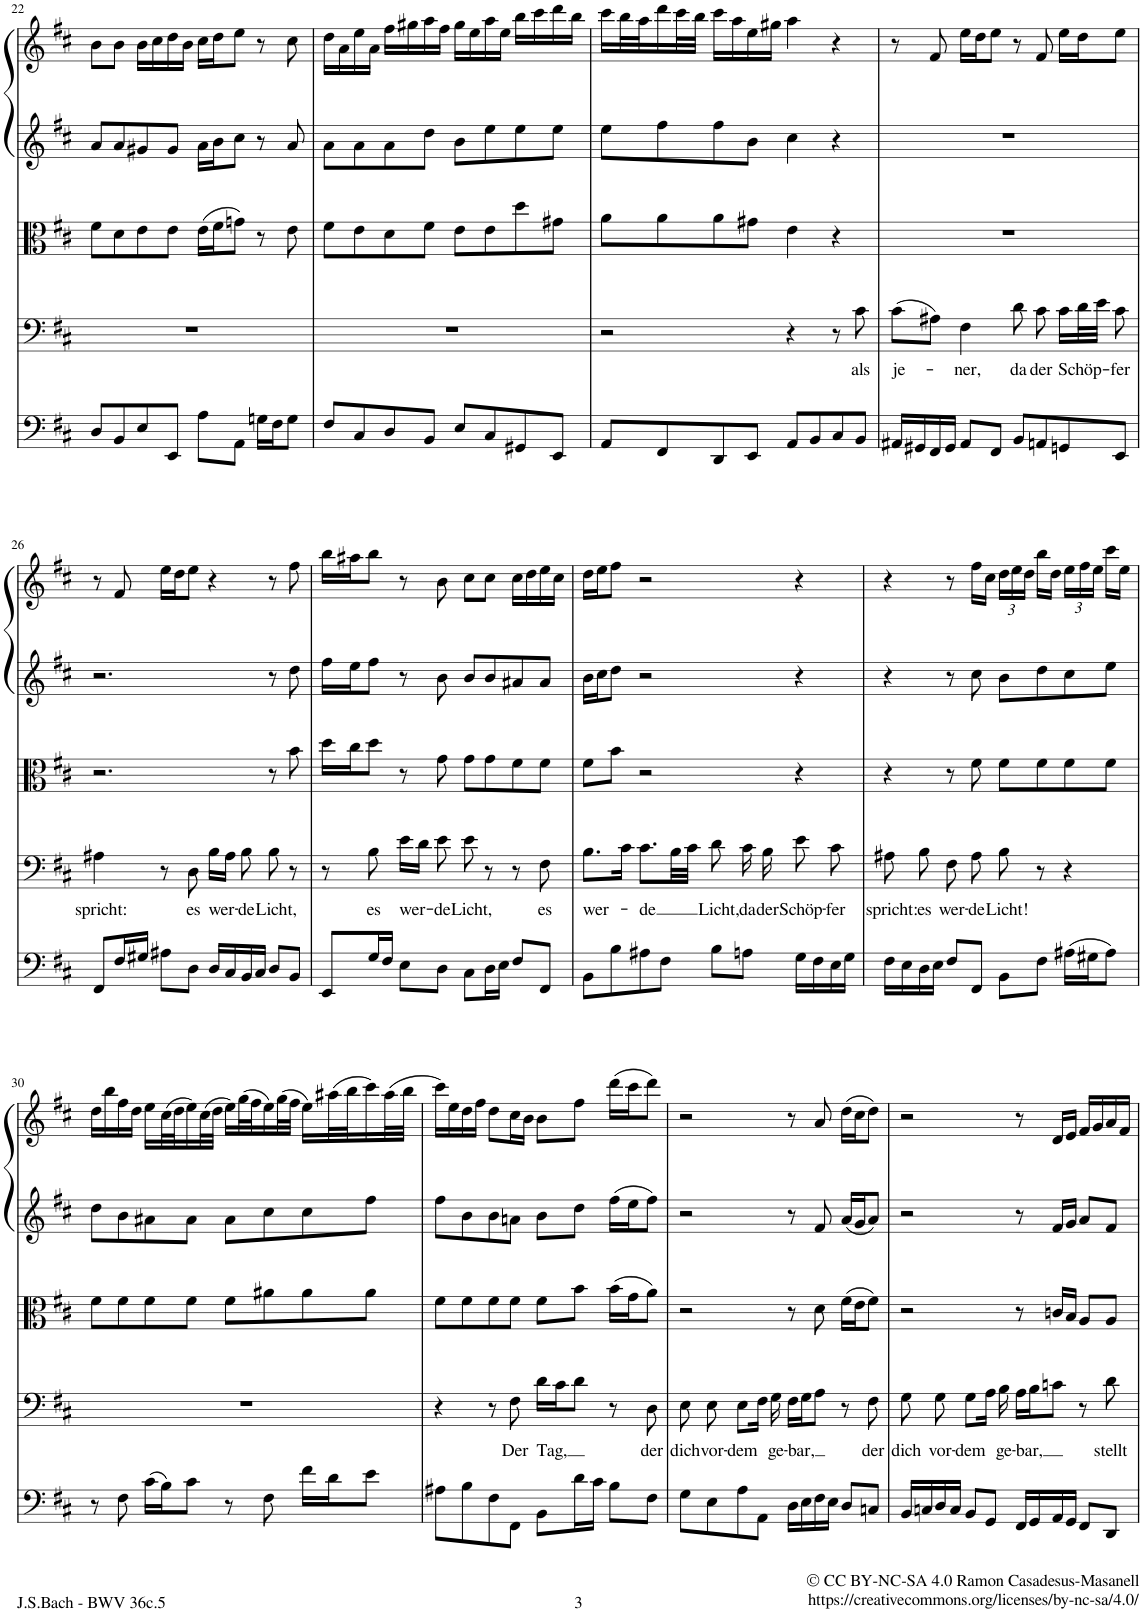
**kern	**kern	**text	**kern	**kern	**kern
*part5	*part4	*part4	*part3	*part2	*part1
*staff5	*staff4	*staff4	*staff3	*staff2	*staff1
*I"Organo e  Continuo.	*I"Basso.	*	*I"Viola.	*I"Violino II.	*I"Violino I.
*	*	*	*I'Vla	*I'Vln	*I'Vln
!!LO:PB:g=z
*clefF4	*clefF4	*	*clefC3	*clefG2	*clefG2
*k[f#c#]	*k[f#c#]	*	*k[f#c#]	*k[f#c#]	*k[f#c#]
*D:	*D:	*	*D:	*D:	*D:
*M2/2	*M2/2	*	*M2/2	*M2/2	*M2/2
*met(c|)	*met(c|)	*	*met(c|)	*met(c|)	*met(c|)
=22	=22	=22	=22	=22	=22
8D/L	1r	.	8f#\L	8a/L	8b\L
8BB/	.	.	8d\	8a/	8b\J
8E/	.	.	8e\	8g#X/	16b\LL
.	.	.	.	.	16cc#\
8EE/J	.	.	8e\J	8g#/J	16dd\
.	.	.	.	.	16b\JJ
8A\L	.	.	(16e\LL	16a\LL	16cc#\LL
.	.	.	16f#\J	16b\J	16dd\J
8AA\J	.	.	8gn\J)	8cc#\J	8ee\J
16Gn\LL	.	.	8r	8r	8r
16F#\J	.	.	.	.	.
8G\J	.	.	8e\	8a/	8cc#\
=23	=23	=23	=23	=23	=23
8F#/L	1r	.	8f#\L	8a\L	16dd\LL
.	.	.	.	.	16a\
8C#/	.	.	8e\	8a\	16ee\
.	.	.	.	.	16a\JJ
8D/	.	.	8d\	8a\	16ff#\LL
.	.	.	.	.	16gg#X\
8BB/J	.	.	8f#\J	8dd\J	16aa\
.	.	.	.	.	16ff#\JJ
8E/L	.	.	8e\L	8b\L	16gg#\LL
.	.	.	.	.	16ee\
8C#/	.	.	8e\	8ee\	16aa\
.	.	.	.	.	16ee\JJ
8GG#X/	.	.	8dd\	8ee\	16bb\LL
.	.	.	.	.	16ccc#\
8EE/J	.	.	8g#X\J	8ee\J	16ddd\
.	.	.	.	.	16bb\JJ
=24	=24	=24	=24	=24	=24
8AA/L	2r	.	8a\L	8ee\L	16ccc#\LL
.	.	.	.	.	32bb\L
.	.	.	.	.	32aa\J
8FF#/	.	.	8a\	8ff#\	16ddd\
.	.	.	.	.	32ccc#\L
.	.	.	.	.	32bb\JJJ
8DD/	.	.	8a\	8ff#\	16ccc#\LL
.	.	.	.	.	16aa\
8EE/J	.	.	8g#X\J	8b\J	16ee\
.	.	.	.	.	16gg#X\JJ
8AA/L	4r	.	4e\	4cc#\	4aa\
8BB/	.	.	.	.	.
8C#/	8r	.	4r	4r	4r
!	!	!LO:LY:b	!	!	!
8BB/J	8c#\	als	.	.	.
=25	=25	=25	=25	=25	=25
!	!	!LO:LY:b	!	!	!
16AA#X/LL	(8c#\L	je-	1r	1r	8r
16GG#X/	.	.	.	.	.
16FF#/	8A#X\J)	.	.	.	8f#/
16GG#/JJ	.	.	.	.	.
!	!	!LO:LY:b	!	!	!
8AA#/L	4F#\	-ner,	.	.	16ee\LL
.	.	.	.	.	16dd\J
8FF#/J	.	.	.	.	8ee\J
!	!	!LO:LY:b	!	!	!
8BB/L	8d\	da	.	.	8r
!	!	!LO:LY:b	!	!	!
8AAn/	8c#\	der	.	.	8f#/
!	!	!LO:LY:b	!	!	!
8GGn/	16c#\LL	Schöp-	.	.	16ee\LL
.	32d\L	.	.	.	16dd\J
.	32e\JJJ	.	.	.	.
!	!	!LO:LY:b	!	!	!
8EE/J	8c#\	-fer	.	.	8ee\J
!!LO:LB:g=z
=26	=26	=26	=26	=26	=26
!	!	!LO:LY:b	!	!	!
8FF#/L	4A#X\	spricht:	2.r	2.r	8r
16F#/L	.	.	.	.	8f#/
16G#X/JJ	.	.	.	.	.
8A#X\L	8r	.	.	.	16ee\LL
.	.	.	.	.	16dd\J
!	!	!LO:LY:b	!	!	!
8D\J	8D\	es	.	.	8ee\J
!	!	!LO:LY:b	!	!	!
16D/LL	16B\LL	wer-	.	.	4r
16C#/	16A#\JJ	.	.	.	.
!	!	!LO:LY:b	!	!	!
16BB/	8B\	-de	.	.	.
16C#/JJ	.	.	.	.	.
!	!	!LO:LY:b	!	!	!
8D/L	8B\	Licht,	8r	8r	8r
8BB/J	8r	.	8b\	8dd\	8ff#\
=27	=27	=27	=27	=27	=27
8EE/L	8r	.	16dd\LL	16ff#\LL	16bb\LL
.	.	.	16cc#\J	16ee\J	16aa#X\J
!	!	!LO:LY:b	!	!	!
16G/L	8B\	es	8dd\J	8ff#\J	8bb\J
16F#/JJ	.	.	.	.	.
!	!	!LO:LY:b	!	!	!
8E\L	16e\LL	wer-	8r	8r	8r
.	16d\JJ	.	.	.	.
!	!	!LO:LY:b	!	!	!
8D\J	8e\	-de	8g\	8b\	8b\
!	!	!LO:LY:b	!	!	!
8C#\L	8e\	Licht,	8g\L	8b/L	8cc#\L
16D\L	8r	.	8g\	8b/	8cc#\J
16E\JJ	.	.	.	.	.
8F#/L	8r	.	8f#\	8a#X/	16cc#\LL
.	.	.	.	.	16dd\
!	!	!LO:LY:b	!	!	!
8FF#/J	8F#\	es	8f#\J	8a#/J	16ee\
.	.	.	.	.	16cc#\JJ
=28	=28	=28	=28	=28	=28
!	!	!LO:LY:b	!	!	!
8BB\L	8.B\L	wer-	8f#\L	16b\LL	16dd\LL
.	.	.	.	16cc#\J	16ee\J
8B\	.	.	8b\J	8dd\J	8ff#\J
.	16c#\Jk	.	.	.	.
!	!	!LO:LY:b	!	!	!
8A#X\	8.c#\L	-de	2r	2r	2r
8F#\J	.	.	.	.	.
.	32B\LL	.	.	.	.
.	32c#\JJJ	.	.	.	.
!	!	!LO:LY:b	!	!	!
8B\L	8d\	Licht,	.	.	.
!	!	!LO:LY:b	!	!	!
8An\J	16c#\	da	.	.	.
!	!	!LO:LY:b	!	!	!
.	16B\	der	.	.	.
!	!	!LO:LY:b	!	!	!
16G\LL	8e\	Schöp-	4r	4r	4r
16F#\	.	.	.	.	.
!	!	!LO:LY:b	!	!	!
16E\	8c#\	-fer	.	.	.
16G\JJ	.	.	.	.	.
=29	=29	=29	=29	=29	=29
!	!	!LO:LY:b	!	!	!
16F#\LL	8A#X\	spricht:	4r	4r	4r
16E\	.	.	.	.	.
!	!	!LO:LY:b	!	!	!
16D\	8B\	es	.	.	.
16E\JJ	.	.	.	.	.
!	!	!LO:LY:b	!	!	!
8F#/L	8F#\	wer-	8r	8r	8r
!	!	!LO:LY:b	!	!	!
8FF#/J	8A#\	-de	8f#\	8cc#\	16ff#\LL
.	.	.	.	.	16cc#\JJ
!	!	!LO:LY:b	!	!	!
*	*	*	*	*	*Xbrackettup
8BB\L	8B\	Licht!	8f#\L	8b\L	24dd\LL
.	.	.	.	.	24ee\
.	.	.	.	.	24dd\JJ
8F#\J	8r	.	8f#\	8dd\	16bb\LL
.	.	.	.	.	16dd\JJ
(16A#X\LL	4r	.	8f#\	8cc#\	24ee\LL
.	.	.	.	.	24ff#\
16G#X\J	.	.	.	.	.
.	.	.	.	.	24ee\JJ
8A#\J)	.	.	8f#\J	8ee\J	16ccc#\LL
.	.	.	.	.	16ee\JJ
!!LO:LB:g=z
=30	=30	=30	=30	=30	=30
8r	1r	.	8f#\L	8dd\L	16dd\LL
.	.	.	.	.	16bb\
8F#\	.	.	8f#\	8b\	16ff#\
.	.	.	.	.	16dd\JJ
(16c#\LL	.	.	8f#\	8a#X\	16ee\LL
16B\J)	.	.	.	.	(32cc#\L
.	.	.	.	.	32dd\J
8c#\J	.	.	8f#\J	8a#\J	16ee\)
.	.	.	.	.	(32cc#\L
.	.	.	.	.	32dd\JJJ
8r	.	.	8f#\L	8a#\L	16ee\LL)
.	.	.	.	.	(32gg\L
.	.	.	.	.	32ff#\J
8F#\	.	.	8a#X\	8cc#\	16ee\)
.	.	.	.	.	(32gg\L
.	.	.	.	.	32ff#\JJJ
16f#\LL	.	.	8a#\	8cc#\	16ee\LL)
16d\J	.	.	.	.	(32aa#X\L
.	.	.	.	.	32bb\J
8e\J	.	.	8a#\J	8ff#\J	16ccc#\)
.	.	.	.	.	(32aa#\L
.	.	.	.	.	32bb\JJJ
=31	=31	=31	=31	=31	=31
8A#X\L	4r	.	8f#\L	8ff#\L	16ccc#\LL)
.	.	.	.	.	16ee\
8B\	.	.	8f#\	8b\	16dd\
.	.	.	.	.	16ff#\JJ
8F#\	8r	.	8f#\	8b\	8dd\L
!	!	!LO:LY:b	!	!	!
8FF#\J	8F#\	Der	8f#\J	8an\J	16cc#\L
.	.	.	.	.	16b\JJ
!	!	!LO:LY:b	!	!	!
8BB\L	16d\LL	Tag,	8f#\L	8b\L	8b\L
.	16c#\J	.	.	.	.
16d\L	8d\J	.	8b\J	8dd\J	8ff#\J
16c#\JJ	.	.	.	.	.
8B\L	8r	.	(16b\LL	(16ff#\LL	(16ddd\LL
.	.	.	16g\J	16ee\J	16ccc#\J
!	!	!LO:LY:b	!	!	!
8F#\J	8D\	der	8a\J)	8ff#\J)	8ddd\J)
=32	=32	=32	=32	=32	=32
!	!	!LO:LY:b	!	!	!
8G\L	8E\	dich	2r	2r	2r
!	!	!LO:LY:b	!	!	!
8E\	8E\	vor-	.	.	.
!	!	!LO:LY:b	!	!	!
8A\	8E\L	-dem	.	.	.
8AA\J	16F#\Jk	.	.	.	.
!	!	!LO:LY:b	!	!	!
.	16G\	ge-	.	.	.
!	!	!LO:LY:b	!	!	!
16D\LL	16F#\LL	-bar,	8r	8r	8r
16E\	16G\J	.	.	.	.
16F#\	8A\J	.	8d\	8f#/	8a/
16E\JJ	.	.	.	.	.
8D/L	8r	.	(16f#\LL	(16a/LL	(16dd\LL
.	.	.	16e\J	16g/J	16cc#\J
!	!	!LO:LY:b	!	!	!
8Cn/J	8F#\	der	8f#\J)	8a/J)	8dd\J)
=33	=33	=33	=33	=33	=33
!	!	!LO:LY:b	!	!	!
16BB/LL	8G\	dich	2r	2r	2r
16Cn/	.	.	.	.	.
!	!	!LO:LY:b	!	!	!
16D/	8G\	vor-	.	.	.
16C/JJ	.	.	.	.	.
!	!	!LO:LY:b	!	!	!
8BB/L	8G\L	-dem	.	.	.
8GG/J	16A\Jk	.	.	.	.
!	!	!LO:LY:b	!	!	!
.	16B\	ge-	.	.	.
!	!	!LO:LY:b	!	!	!
16FF#/LL	16A\LL	-bar,	8r	8r	8r
16GG/	16B\J	.	.	.	.
16AA/	8cn\J	.	16cn/LL	16f#/LL	16d/LL
16GG/JJ	.	.	16B/JJ	16g/JJ	16e/JJ
8FF#/L	8r	.	8A/L	8a/L	16f#/LL
.	.	.	.	.	16g/
!	!	!LO:LY:b	!	!	!
8DD/J	8d\	stellt	8A/J	8f#/J	16a/
.	.	.	.	.	16f#/JJ
=	=	=	=	=	=
*-	*-	*-	*-	*-	*-
